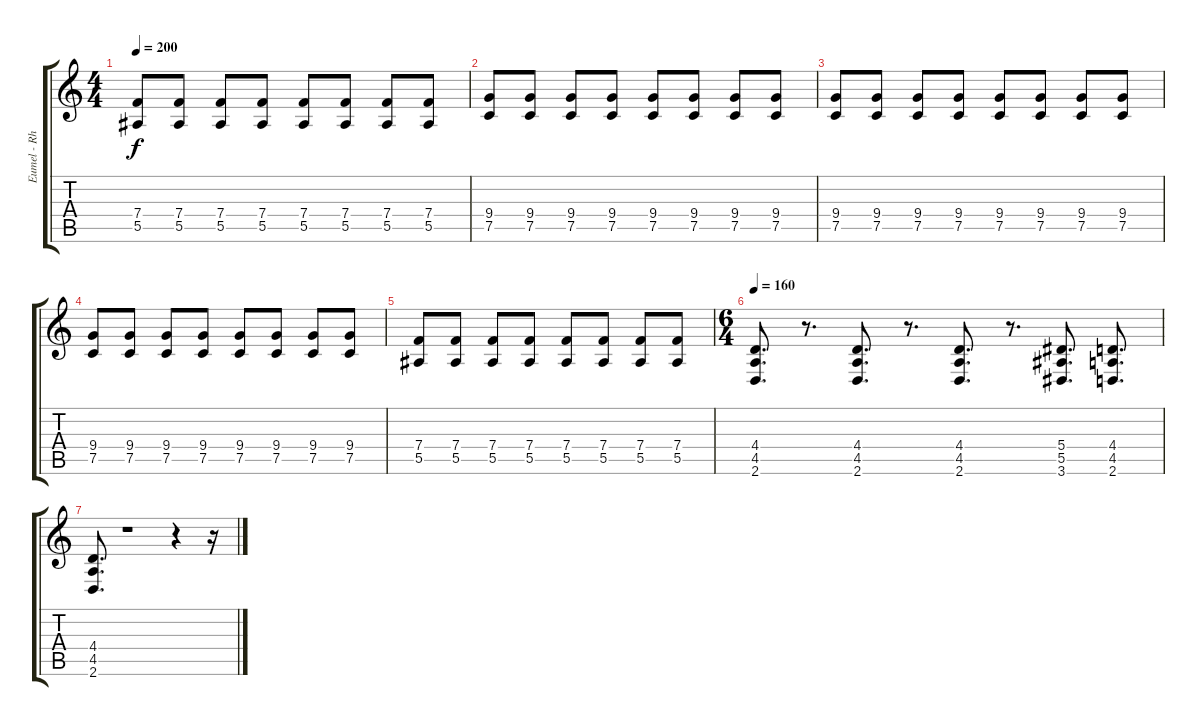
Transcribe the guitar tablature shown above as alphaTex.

\track ("Eumel - Rhythm Guitar" "Eumel - Rh") {instrument distortionguitar}
\staff {score tabs}
\tuning (C4 G3 Eb3 Bb2 F2 C2) {hide}
\ts (4 4)
\tempo 200
\clef g2
\ks c
(7.4 5.5).8{dy f} (7.4 5.5).8 (7.4 5.5).8 (7.4 5.5).8 (7.4 5.5).8 (7.4 5.5).8 (7.4 5.5).8 (7.4 5.5).8 |
(9.4 7.5).8 (9.4 7.5).8 (9.4 7.5).8 (9.4 7.5).8 (9.4 7.5).8 (9.4 7.5).8 (9.4 7.5).8 (9.4 7.5).8 |
(9.4 7.5).8 (9.4 7.5).8 (9.4 7.5).8 (9.4 7.5).8 (9.4 7.5).8 (9.4 7.5).8 (9.4 7.5).8 (9.4 7.5).8 |
(9.4 7.5).8 (9.4 7.5).8 (9.4 7.5).8 (9.4 7.5).8 (9.4 7.5).8 (9.4 7.5).8 (9.4 7.5).8 (9.4 7.5).8 |
(7.4 5.5).8 (7.4 5.5).8 (7.4 5.5).8 (7.4 5.5).8 (7.4 5.5).8 (7.4 5.5).8 (7.4 5.5).8 (7.4 5.5).8 |
\ts (6 4)
\tempo 160
(4.4 4.5 2.6).8{d} r.8{d} (4.4 4.5 2.6).8{d} r.8{d} (4.4 4.5 2.6).8{d} r.8{d} (5.4 5.5 3.6).8{d} (4.4 4.5 2.6).8{d} |
(4.4 4.5 2.6).8{d} r.1 r.4 r.16
